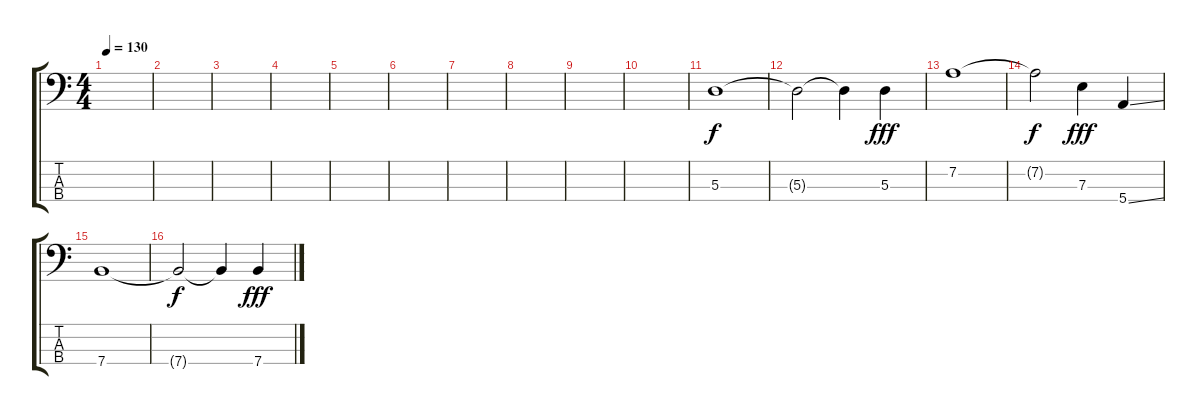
\track "" {instrument electricbassfinger}
\staff {score tabs}
\tuning (G2 D2 A1 E1) {hide}
\ts (4 4)
\tempo 130
\clef f4
\ks c
|
|
|
|
|
|
|
|
|
|
5.3.1 |
5.3{t}.2{dy f} 5.3{t}.4 5.3.4{dy fff} |
7.2.1 |
7.2{t}.2{dy f} 7.3.4{dy fff} 5.4{ss}.4 |
7.4.1 |
7.4{t}.2{dy f} 7.4{t}.4 7.4.4{dy fff}
